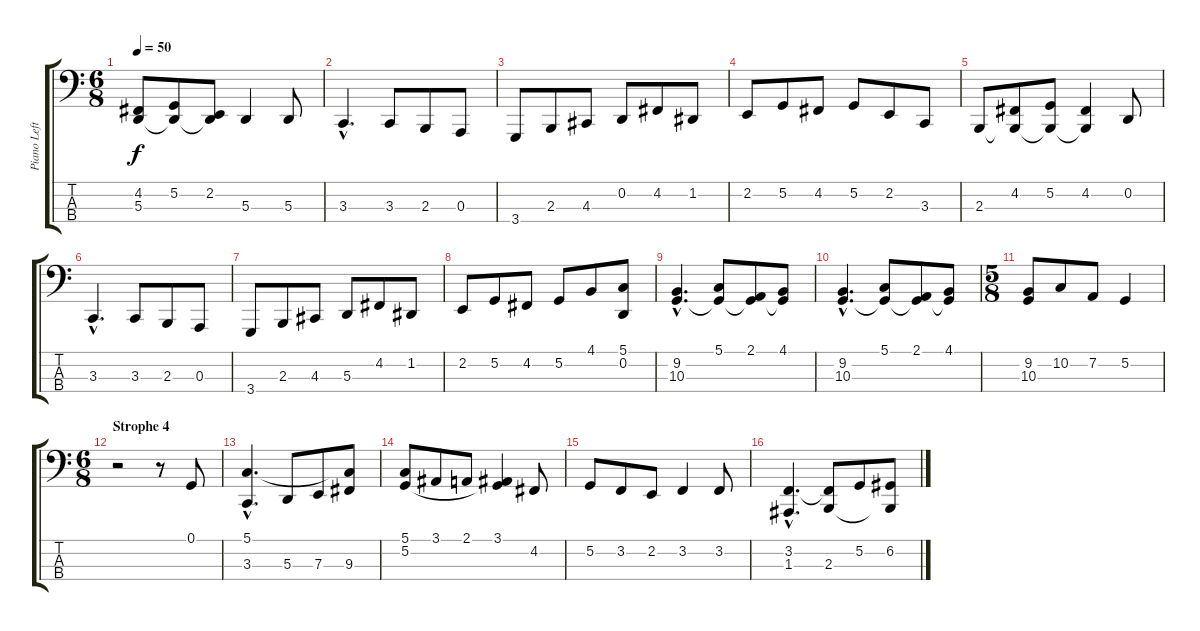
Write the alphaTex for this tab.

\track ("Piano Left Hand" "Piano Left") {instrument acousticgrandpiano}
\staff {score tabs}
\tuning (G2 D2 A1 E1) {hide}
\ts (6 8)
\tempo 50
\clef f4
\ks c
(4.2 5.3).8{dy f} (5.2 5.3{t}).8 (2.2 5.3{t}).8 5.3.4 5.3.8 |
3.3{hac}.4{d} 3.3.8 2.3.8 0.3.8 |
3.4.8 2.3.8 4.3.8 0.2.8 4.2.8 1.2.8 |
2.2.8 5.2.8 4.2.8 5.2.8 2.2.8 3.3.8 |
2.3.8 (4.2 2.3{t}).8 (5.2 2.3{t}).8 (4.2 2.3{t}).4 0.2.8 |
3.3{hac}.4{d} 3.3.8 2.3.8 0.3.8 |
3.4.8 2.3.8 4.3.8 5.3.8 4.2.8 1.2.8 |
2.2.8 5.2.8 4.2.8 5.2.8 4.1.8 (5.1 0.2).8 |
(9.2{hac} 10.3{hac}).4{d} (5.1 10.3{t}).8 (2.1 10.3{t}).8 (4.1 10.3{t}).8 |
(9.2{hac} 10.3{hac}).4{d} (5.1 10.3{t}).8 (2.1 10.3{t}).8 (4.1 10.3{t}).8 |
\ts (5 8)
(9.2 10.3).8 10.2.8 7.2.8 5.2.4 |
\ts (6 8)
\section ("" "Strophe 4")
r.2 r.8 0.1.8 |
(5.1{hac} 3.3{hac}).4{d} 5.3.8 7.3.8 (5.1{t} 9.3).8 |
(5.1 5.2).8 3.1.8 2.1.8 (3.1 5.2{t}).4 4.2.8 |
5.2.8 3.2.8 2.2.8 3.2.4 3.2.8 |
(3.2{hac} 1.3{hac}).4{d} (3.2{t} 2.3).8 5.2.8 (6.2 2.3{t}).8
